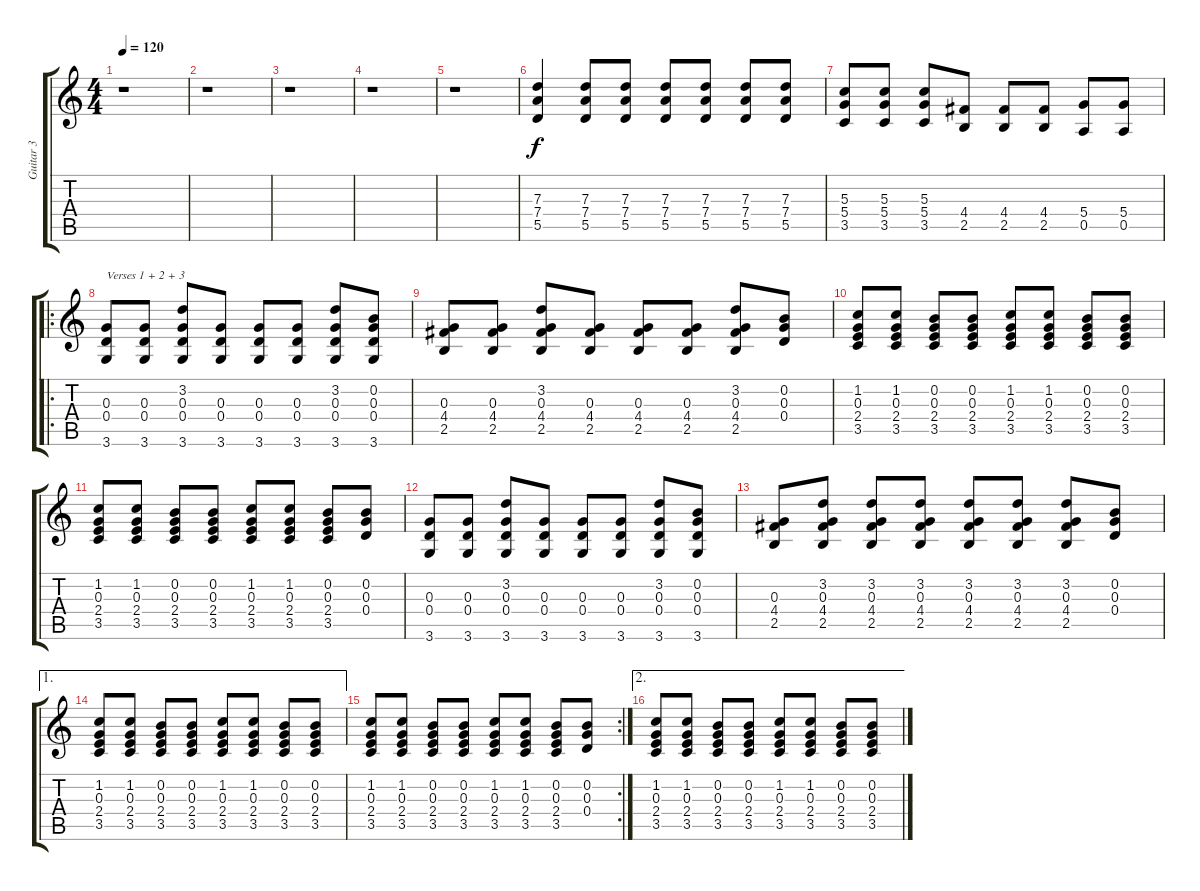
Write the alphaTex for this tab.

\track ("Guitar 3" "Guitar 3") {instrument distortionguitar}
\staff {score tabs}
\tuning (E4 B3 G3 D3 A2 E2) {hide}
\ts (4 4)
\tempo 120
\clef g2
\ks c
r.1{dy f instrument distortionguitar} |
r.1 |
r.1 |
r.1 |
r.1 |
(7.3 7.4 5.5).4 (7.3 7.4 5.5).8 (7.3 7.4 5.5).8 (7.3 7.4 5.5).8 (7.3 7.4 5.5).8 (7.3 7.4 5.5).8 (7.3 7.4 5.5).8 |
(5.3 5.4 3.5).8 (5.3 5.4 3.5).8 (5.3 5.4 3.5).8 (4.4 2.5).8 (4.4 2.5).8 (4.4 2.5).8 (5.4 0.5).8 (5.4 0.5).8 |
\ro
(0.3 0.4 3.6).8{txt "Verses 1 + 2 + 3"} (0.3 0.4 3.6).8 (3.2 0.3 0.4 3.6).8 (0.3 0.4 3.6).8 (0.3 0.4 3.6).8 (0.3 0.4 3.6).8 (3.2 0.3 0.4 3.6).8 (0.2 0.3 0.4 3.6).8 |
(0.3 4.4 2.5).8 (0.3 4.4 2.5).8 (3.2 0.3 4.4 2.5).8 (0.3 4.4 2.5).8 (0.3 4.4 2.5).8 (0.3 4.4 2.5).8 (3.2 0.3 4.4 2.5).8 (0.2 0.3 0.4).8 |
(1.2 0.3 2.4 3.5).8 (1.2 0.3 2.4 3.5).8 (0.2 0.3 2.4 3.5).8 (0.2 0.3 2.4 3.5).8 (1.2 0.3 2.4 3.5).8 (1.2 0.3 2.4 3.5).8 (0.2 0.3 2.4 3.5).8 (0.2 0.3 2.4 3.5).8 |
(1.2 0.3 2.4 3.5).8 (1.2 0.3 2.4 3.5).8 (0.2 0.3 2.4 3.5).8 (0.2 0.3 2.4 3.5).8 (1.2 0.3 2.4 3.5).8 (1.2 0.3 2.4 3.5).8 (0.2 0.3 2.4 3.5).8 (0.2 0.3 0.4).8 |
(0.3 0.4 3.6).8 (0.3 0.4 3.6).8 (3.2 0.3 0.4 3.6).8 (0.3 0.4 3.6).8 (0.3 0.4 3.6).8 (0.3 0.4 3.6).8 (3.2 0.3 0.4 3.6).8 (0.2 0.3 0.4 3.6).8 |
(0.3 4.4 2.5).8 (3.2 0.3 4.4 2.5).8 (3.2 0.3 4.4 2.5).8 (3.2 0.3 4.4 2.5).8 (3.2 0.3 4.4 2.5).8 (3.2 0.3 4.4 2.5).8 (3.2 0.3 4.4 2.5).8 (0.2 0.3 0.4).8 |
\ae 1
(1.2 0.3 2.4 3.5).8 (1.2 0.3 2.4 3.5).8 (0.2 0.3 2.4 3.5).8 (0.2 0.3 2.4 3.5).8 (1.2 0.3 2.4 3.5).8 (1.2 0.3 2.4 3.5).8 (0.2 0.3 2.4 3.5).8 (0.2 0.3 2.4 3.5).8 |
\rc 2
(1.2 0.3 2.4 3.5).8 (1.2 0.3 2.4 3.5).8 (0.2 0.3 2.4 3.5).8 (0.2 0.3 2.4 3.5).8 (1.2 0.3 2.4 3.5).8 (1.2 0.3 2.4 3.5).8 (0.2 0.3 2.4 3.5).8 (0.2 0.3 0.4).8 |
\ae 2
(1.2 0.3 2.4 3.5).8 (1.2 0.3 2.4 3.5).8 (0.2 0.3 2.4 3.5).8 (0.2 0.3 2.4 3.5).8 (1.2 0.3 2.4 3.5).8 (1.2 0.3 2.4 3.5).8 (0.2 0.3 2.4 3.5).8 (0.2 0.3 2.4 3.5).8
